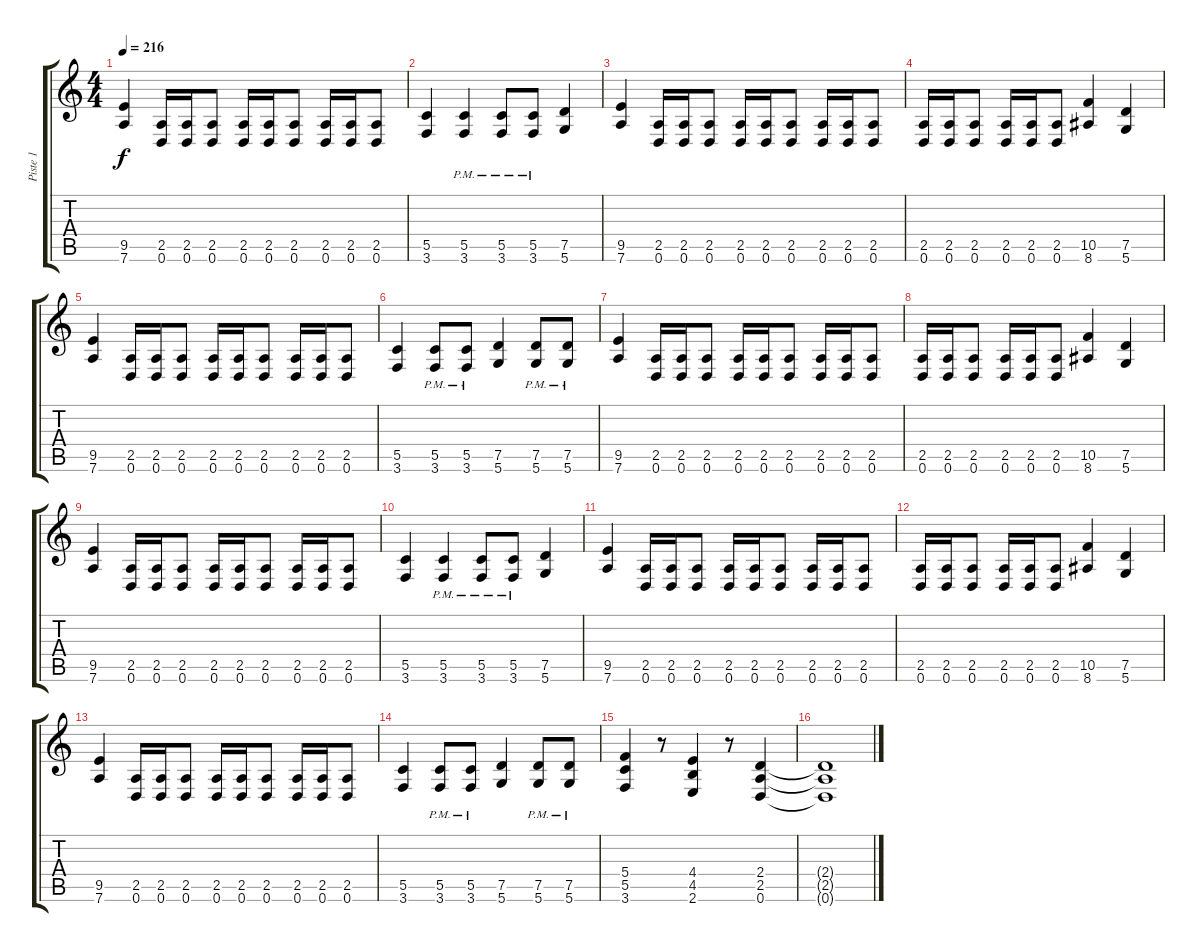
\track ("Piste 1" "Piste 1") {instrument distortionguitar}
\staff {score tabs}
\tuning (D4 A3 F3 C3 G2 D2) {hide}
\ts (4 4)
\tempo 216
\clef g2
\ks c
(9.5 7.6).4{dy f} (2.5 0.6).16 (2.5 0.6).16 (2.5 0.6).8 (2.5 0.6).16 (2.5 0.6).16 (2.5 0.6).8 (2.5 0.6).16 (2.5 0.6).16 (2.5 0.6).8 |
(5.5 3.6).4 (5.5{pm} 3.6{pm}).4 (5.5{pm} 3.6{pm}).8 (5.5{pm} 3.6{pm}).8 (7.5 5.6).4 |
(9.5 7.6).4 (2.5 0.6).16 (2.5 0.6).16 (2.5 0.6).8 (2.5 0.6).16 (2.5 0.6).16 (2.5 0.6).8 (2.5 0.6).16 (2.5 0.6).16 (2.5 0.6).8 |
(2.5 0.6).16 (2.5 0.6).16 (2.5 0.6).8 (2.5 0.6).16 (2.5 0.6).16 (2.5 0.6).8 (10.5 8.6).4 (7.5 5.6).4 |
(9.5 7.6).4 (2.5 0.6).16 (2.5 0.6).16 (2.5 0.6).8 (2.5 0.6).16 (2.5 0.6).16 (2.5 0.6).8 (2.5 0.6).16 (2.5 0.6).16 (2.5 0.6).8 |
(5.5 3.6).4 (5.5{pm} 3.6{pm}).8 (5.5{pm} 3.6{pm}).8 (7.5 5.6).4 (7.5{pm} 5.6{pm}).8 (7.5{pm} 5.6{pm}).8 |
(9.5 7.6).4 (2.5 0.6).16 (2.5 0.6).16 (2.5 0.6).8 (2.5 0.6).16 (2.5 0.6).16 (2.5 0.6).8 (2.5 0.6).16 (2.5 0.6).16 (2.5 0.6).8 |
(2.5 0.6).16 (2.5 0.6).16 (2.5 0.6).8 (2.5 0.6).16 (2.5 0.6).16 (2.5 0.6).8 (10.5 8.6).4 (7.5 5.6).4 |
(9.5 7.6).4 (2.5 0.6).16 (2.5 0.6).16 (2.5 0.6).8 (2.5 0.6).16 (2.5 0.6).16 (2.5 0.6).8 (2.5 0.6).16 (2.5 0.6).16 (2.5 0.6).8 |
(5.5 3.6).4 (5.5{pm} 3.6{pm}).4 (5.5{pm} 3.6{pm}).8 (5.5{pm} 3.6{pm}).8 (7.5 5.6).4 |
(9.5 7.6).4 (2.5 0.6).16 (2.5 0.6).16 (2.5 0.6).8 (2.5 0.6).16 (2.5 0.6).16 (2.5 0.6).8 (2.5 0.6).16 (2.5 0.6).16 (2.5 0.6).8 |
(2.5 0.6).16 (2.5 0.6).16 (2.5 0.6).8 (2.5 0.6).16 (2.5 0.6).16 (2.5 0.6).8 (10.5 8.6).4 (7.5 5.6).4 |
(9.5 7.6).4 (2.5 0.6).16 (2.5 0.6).16 (2.5 0.6).8 (2.5 0.6).16 (2.5 0.6).16 (2.5 0.6).8 (2.5 0.6).16 (2.5 0.6).16 (2.5 0.6).8 |
(5.5 3.6).4 (5.5{pm} 3.6{pm}).8 (5.5{pm} 3.6{pm}).8 (7.5 5.6).4 (7.5{pm} 5.6{pm}).8 (7.5{pm} 5.6{pm}).8 |
(5.4 5.5 3.6).4 r.8 (4.4 4.5 2.6).4 r.8 (2.4 2.5 0.6).4 |
(2.4{t} 2.5{t} 0.6{t}).1
